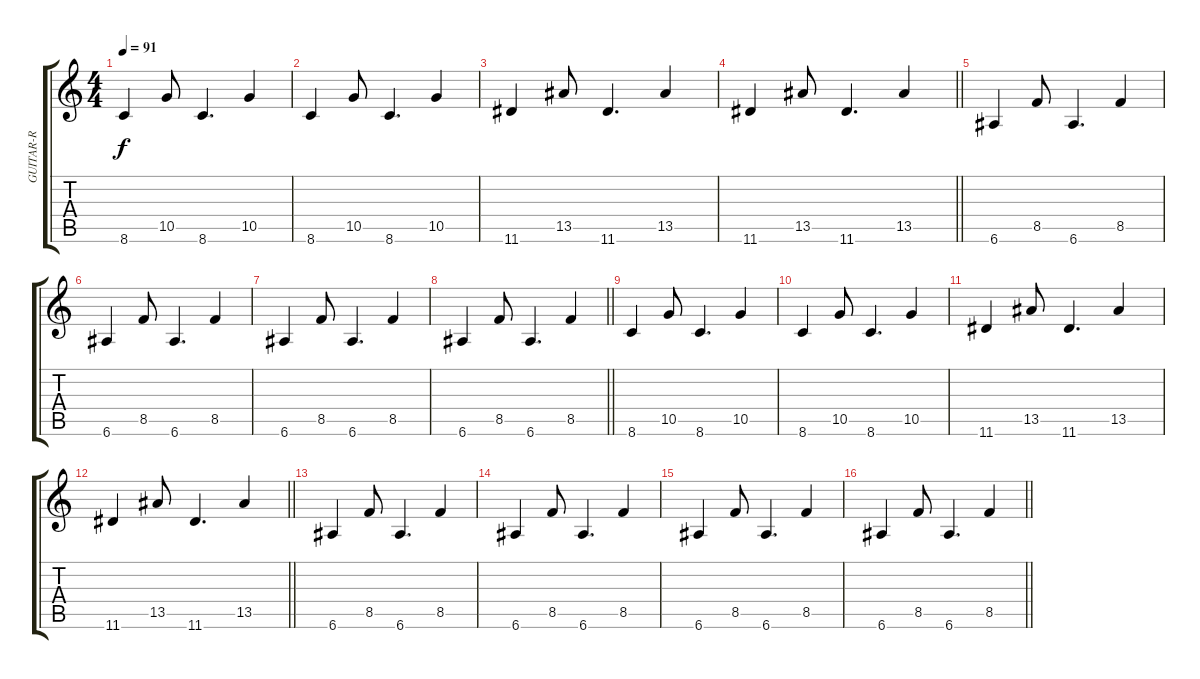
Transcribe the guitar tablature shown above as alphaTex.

\track ("GUITAR-R" "GUITAR-R") {instrument electricguitarjazz}
\staff {score tabs}
\tuning (E4 B3 G3 D3 A2 E2) {hide}
\ts (4 4)
\tempo 91
\clef g2
\ks c
8.6.4{dy f} 10.5.8 8.6.4{d} 10.5.4 |
8.6.4 10.5.8 8.6.4{d} 10.5.4 |
11.6.4 13.5.8 11.6.4{d} 13.5.4 |
\barLineRight lightlight
11.6.4 13.5.8 11.6.4{d} 13.5.4 |
6.6.4 8.5.8 6.6.4{d} 8.5.4 |
6.6.4 8.5.8 6.6.4{d} 8.5.4 |
6.6.4 8.5.8 6.6.4{d} 8.5.4 |
\barLineRight lightlight
6.6.4 8.5.8 6.6.4{d} 8.5.4 |
\section ("" "")
8.6.4 10.5.8 8.6.4{d} 10.5.4 |
8.6.4 10.5.8 8.6.4{d} 10.5.4 |
11.6.4 13.5.8 11.6.4{d} 13.5.4 |
\barLineRight lightlight
11.6.4 13.5.8 11.6.4{d} 13.5.4 |
\section ("" "")
6.6.4 8.5.8 6.6.4{d} 8.5.4 |
6.6.4 8.5.8 6.6.4{d} 8.5.4 |
6.6.4 8.5.8 6.6.4{d} 8.5.4 |
\barLineRight lightlight
6.6.4 8.5.8 6.6.4{d} 8.5.4
